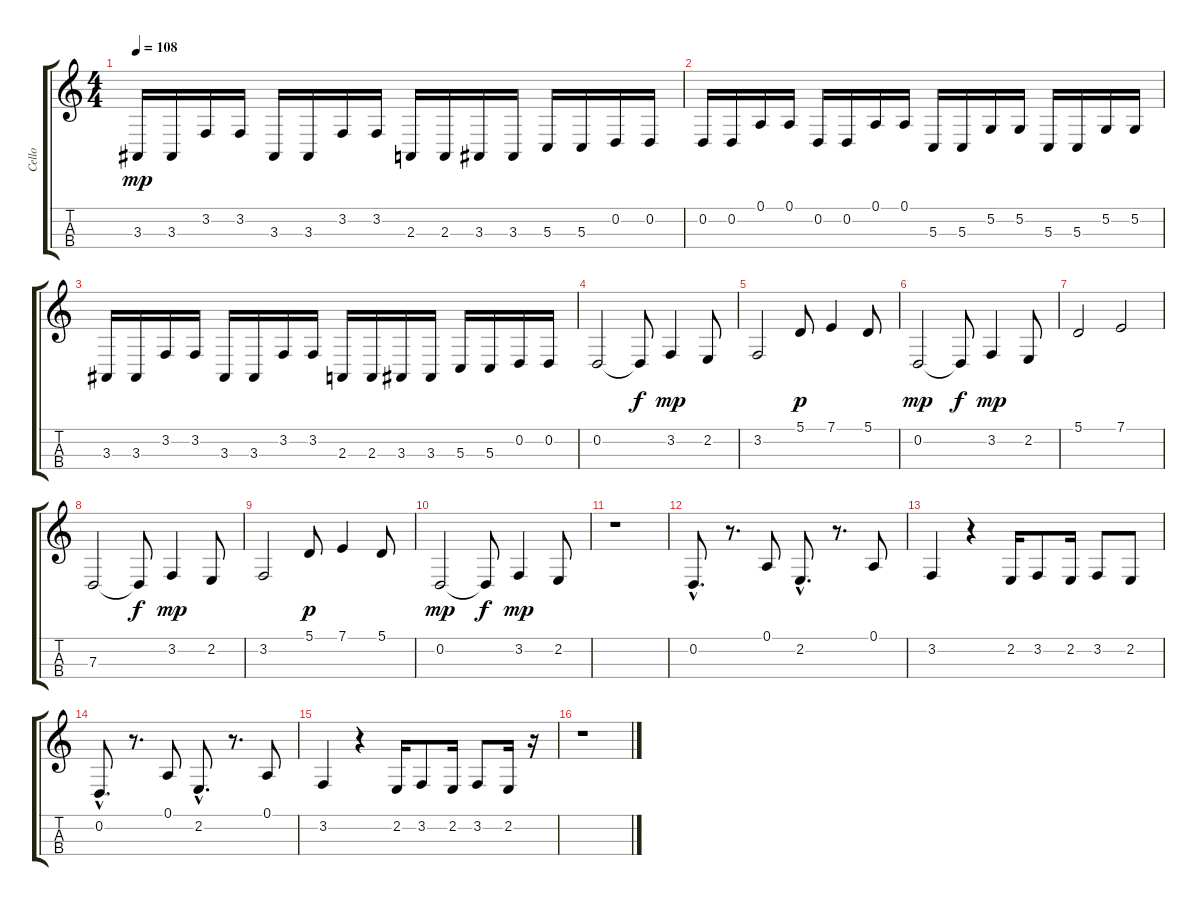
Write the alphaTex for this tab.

\track ("Cello" "Cello") {instrument cello}
\staff {score tabs}
\tuning (A3 D3 G2 C2) {hide}
\ts (4 4)
\tempo 108
\clef g2
\ks c
3.3.16{dy mp} 3.3.16 3.2.16 3.2.16 3.3.16 3.3.16 3.2.16 3.2.16 2.3.16 2.3.16 3.3.16 3.3.16 5.3.16 5.3.16 0.2.16 0.2.16 |
0.2.16 0.2.16 0.1.16 0.1.16 0.2.16 0.2.16 0.1.16 0.1.16 5.3.16 5.3.16 5.2.16 5.2.16 5.3.16 5.3.16 5.2.16 5.2.16 |
3.3.16 3.3.16 3.2.16 3.2.16 3.3.16 3.3.16 3.2.16 3.2.16 2.3.16 2.3.16 3.3.16 3.3.16 5.3.16 5.3.16 0.2.16 0.2.16 |
0.2.2 0.2{t}.8{dy f} 3.2.4{dy mp} 2.2.8 |
3.2.2 5.1.8{dy p} 7.1.4 5.1.8 |
0.2.2{dy mp} 0.2{t}.8{dy f} 3.2.4{dy mp} 2.2.8 |
5.1.2 7.1.2 |
7.3.2 7.3{t}.8{dy f} 3.2.4{dy mp} 2.2.8 |
3.2.2 5.1.8{dy p} 7.1.4 5.1.8 |
0.2.2{dy mp} 0.2{t}.8{dy f} 3.2.4{dy mp} 2.2.8 |
r.1 |
0.2{hac}.8{d} r.8{d} 0.1.8 2.2{hac}.8{d} r.8{d} 0.1.8 |
3.2.4 r.4 2.2.16 3.2.8 2.2.16 3.2.8 2.2.8 |
0.2{hac}.8{d} r.8{d} 0.1.8 2.2{hac}.8{d} r.8{d} 0.1.8 |
3.2.4 r.4 2.2.16 3.2.8 2.2.16 3.2.8 2.2.16 r.16 |
r.1
